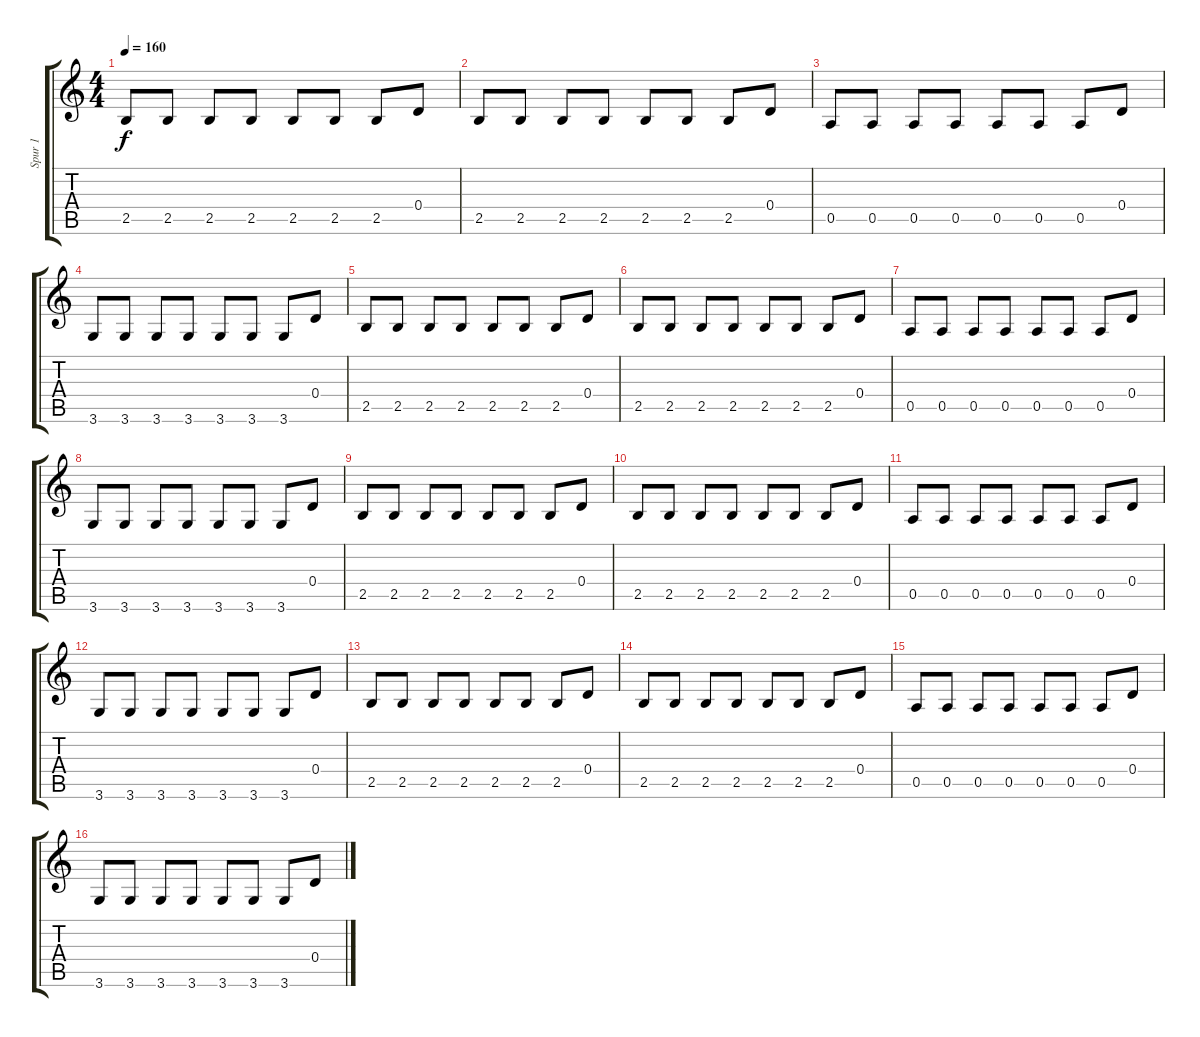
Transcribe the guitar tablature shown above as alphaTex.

\track ("Spur 1" "Spur 1") {instrument overdrivenguitar}
\staff {score tabs}
\tuning (E4 B3 G3 D3 A2 E2) {hide}
\ts (4 4)
\tempo 160
\clef g2
\ks c
2.5.8{dy f} 2.5.8 2.5.8 2.5.8 2.5.8 2.5.8 2.5.8 0.4.8 |
2.5.8 2.5.8 2.5.8 2.5.8 2.5.8 2.5.8 2.5.8 0.4.8 |
0.5.8 0.5.8 0.5.8 0.5.8 0.5.8 0.5.8 0.5.8 0.4.8 |
3.6.8 3.6.8 3.6.8 3.6.8 3.6.8 3.6.8 3.6.8 0.4.8 |
2.5.8 2.5.8 2.5.8 2.5.8 2.5.8 2.5.8 2.5.8 0.4.8 |
2.5.8 2.5.8 2.5.8 2.5.8 2.5.8 2.5.8 2.5.8 0.4.8 |
0.5.8 0.5.8 0.5.8 0.5.8 0.5.8 0.5.8 0.5.8 0.4.8 |
3.6.8 3.6.8 3.6.8 3.6.8 3.6.8 3.6.8 3.6.8 0.4.8 |
2.5.8 2.5.8 2.5.8 2.5.8{volume 12} 2.5.8{volume 12} 2.5.8{volume 12} 2.5.8{volume 12} 0.4.8{volume 12} |
2.5.8{volume 12} 2.5.8{volume 12} 2.5.8{volume 11} 2.5.8{volume 11} 2.5.8 2.5.8{volume 11} 2.5.8{volume 11} 0.4.8{volume 11} |
0.5.8 0.5.8{volume 10} 0.5.8 0.5.8{volume 10} 0.5.8{volume 10} 0.5.8{volume 10} 0.5.8{volume 10} 0.4.8{volume 10} |
3.6.8{volume 10} 3.6.8{volume 10} 3.6.8{volume 10} 3.6.8{volume 9} 3.6.8{volume 9} 3.6.8{volume 9} 3.6.8 0.4.8{volume 9} |
2.5.8 2.5.8{volume 8} 2.5.8{volume 8} 2.5.8{volume 8} 2.5.8{volume 8} 2.5.8{volume 8} 2.5.8{volume 8} 0.4.8{volume 8} |
2.5.8{volume 8} 2.5.8{volume 8} 2.5.8{volume 7} 2.5.8{volume 7} 2.5.8{volume 7} 2.5.8{volume 7} 2.5.8 0.4.8{volume 6} |
0.5.8{volume 6} 0.5.8{volume 5} 0.5.8{volume 4} 0.5.8{volume 4} 0.5.8{volume 3} 0.5.8{volume 2} 0.5.8{volume 2} 0.4.8{volume 1} |
3.6.8{volume 0} 3.6.8{volume 0} 3.6.8{volume 0} 3.6.8{volume 0} 3.6.8{volume 0} 3.6.8{volume 0} 3.6.8 0.4.8
